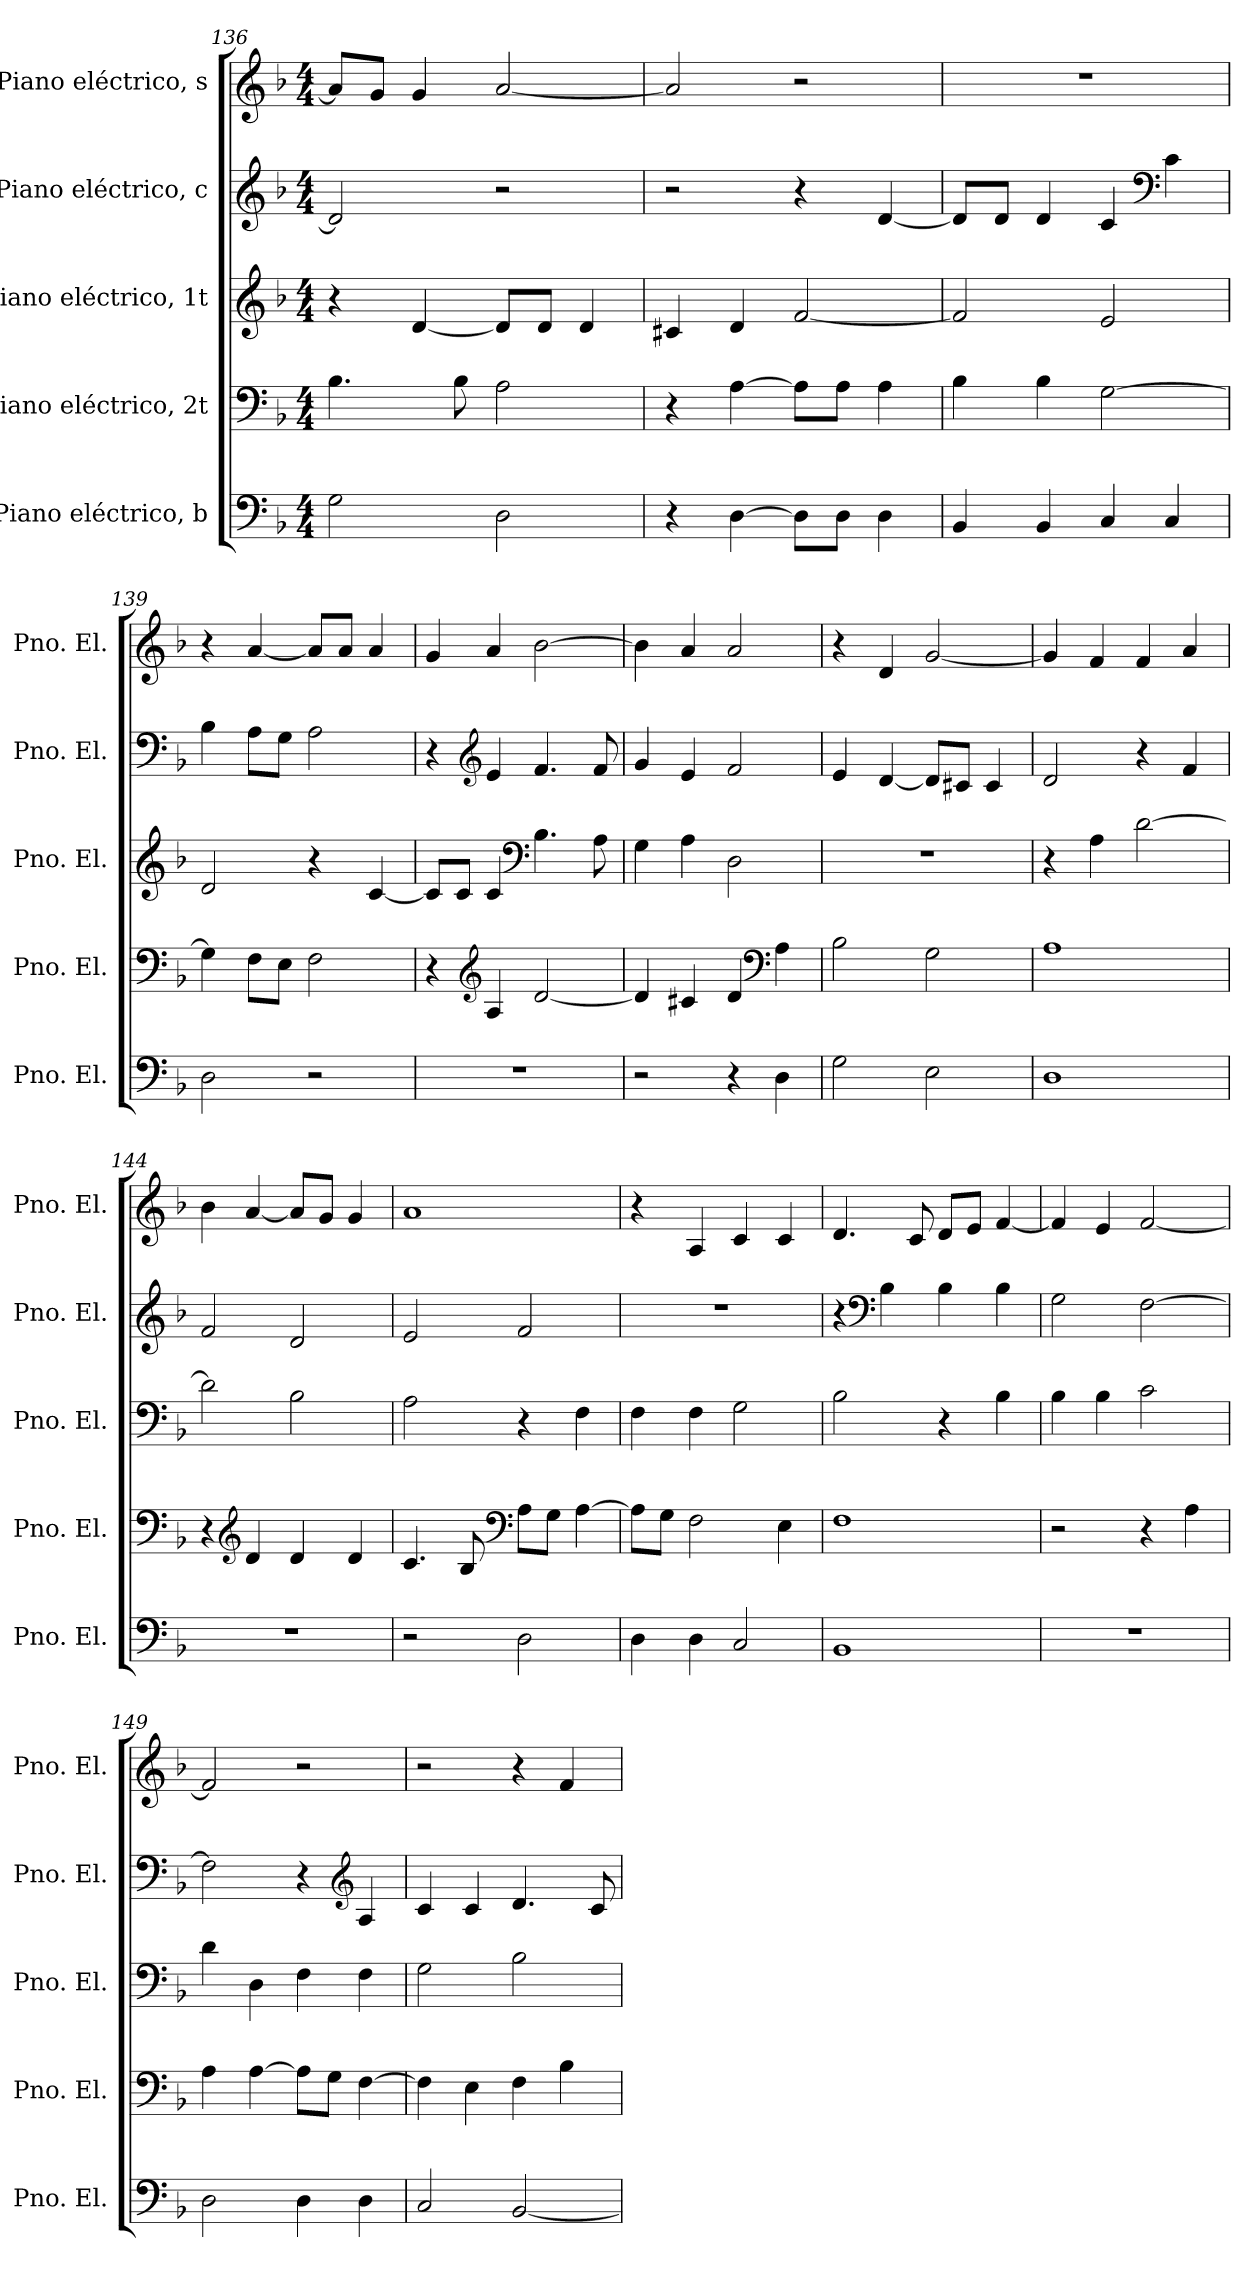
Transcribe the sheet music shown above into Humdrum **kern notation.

**kern	**kern	**kern	**kern	**kern
*part5	*part4	*part3	*part2	*part1
*staff5	*staff4	*staff3	*staff2	*staff1
*I"Piano eléctrico, b	*I"Piano eléctrico, 2t	*I"Piano eléctrico, 1t	*I"Piano eléctrico, c	*I"Piano eléctrico, s
*I'Pno. El.	*I'Pno. El.	*I'Pno. El.	*I'Pno. El.	*I'Pno. El.
*clefF4	*clefF4	*clefG2	*clefG2	*clefG2
*k[b-]	*k[b-]	*k[b-]	*k[b-]	*k[b-]
*M4/4	*M4/4	*M4/4	*M4/4	*M4/4
=136	=136	=136	=136	=136
2G\	4.B-\	4r	2d/]	8a/L]
.	.	.	.	8g/J
.	.	[4d/	.	4g/
.	8B-\	.	.	.
2D\	2A\	8d/L]	2r	[2a/
.	.	8d/J	.	.
.	.	4d/	.	.
=137	=137	=137	=137	=137
4r	4r	4c#X/	2r	2a/]
[4D\	[4A\	4d/	.	.
8D\L]	8A\L]	[2f/	4r	2r
8D\J	8A\J	.	.	.
4D\	4A\	.	[4d/	.
=138	=138	=138	=138	=138
4BB-/	4B-\	2f/]	8d/L]	1r
.	.	.	8d/J	.
4BB-/	4B-\	.	4d/	.
4C/	[2G\	2e/	4c/	.
*	*	*	*clefF4	*
4C/	.	.	4c\	.
!!LO:PB:g=z
=139	=139	=139	=139	=139
2D\	4G\]	2d/	4B-\	4r
.	8F\L	.	8A\L	[4a/
.	8E\J	.	8G\J	.
2r	2F\	4r	2A\	8a/L]
.	.	.	.	8a/J
.	.	[4c/	.	4a/
=140	=140	=140	=140	=140
1r	4r	8c/L]	4r	4g/
.	.	8c/J	.	.
*	*clefG2	*	*clefG2	*
.	4A/	4c/	4e/	4a/
*	*	*clefF4	*	*
.	[2d/	4.B-\	4.f/	[2b-\
.	.	8A\	8f/	.
=141	=141	=141	=141	=141
2r	4d/]	4G\	4g/	4b-\]
.	4c#X/	4A\	4e/	4a/
4r	4d/	2D\	2f/	2a/
*	*clefF4	*	*	*
4D\	4A\	.	.	.
=142	=142	=142	=142	=142
2G\	2B-\	1r	4e/	4r
.	.	.	[4d/	4d/
2E\	2G\	.	8d/L]	[2g/
.	.	.	8c#X/J	.
.	.	.	4c#/	.
=143	=143	=143	=143	=143
1D	1A	4r	2d/	4g/]
.	.	4A\	.	4f/
.	.	[2d\	4r	4f/
.	.	.	4f/	4a/
=144	=144	=144	=144	=144
1r	4r	2d\]	2f/	4b-\
*	*clefG2	*	*	*
.	4d/	.	.	[4a/
.	4d/	2B-\	2d/	8a/L]
.	.	.	.	8g/J
.	4d/	.	.	4g/
!!LO:LB:g=z
=145	=145	=145	=145	=145
2r	4.c/	2A\	2e/	1a
.	8B-/	.	.	.
*	*clefF4	*	*	*
2D\	8A\L	4r	2f/	.
.	8G\J	.	.	.
.	[4A\	4F\	.	.
=146	=146	=146	=146	=146
4D\	8A\L]	4F\	1r	4r
.	8G\J	.	.	.
4D\	2F\	4F\	.	4A/
2C/	.	2G\	.	4c/
.	4E\	.	.	4c/
=147	=147	=147	=147	=147
1BB-	1F	2B-\	4r	4.d/
*	*	*	*clefF4	*
.	.	.	4B-\	.
.	.	.	.	8c/
.	.	4r	4B-\	8d/L
.	.	.	.	8e/J
.	.	4B-\	4B-\	[4f/
=148	=148	=148	=148	=148
1r	2r	4B-\	2G\	4f/]
.	.	4B-\	.	4e/
.	4r	2c\	[2F\	[2f/
.	4A\	.	.	.
=149	=149	=149	=149	=149
2D\	4A\	4d\	2F\]	2f/]
.	[4A\	4D\	.	.
4D\	8A\L]	4F\	4r	2r
.	8G\J	.	.	.
*	*	*	*clefG2	*
4D\	[4F\	4F\	4A/	.
=150	=150	=150	=150	=150
2C/	4F\]	2G\	4c/	2r
.	4E\	.	4c/	.
[2BB-/	4F\	2B-\	4.d/	4r
.	4B-\	.	.	4f/
.	.	.	8c/	.
=	=	=	=	=
*-	*-	*-	*-	*-
